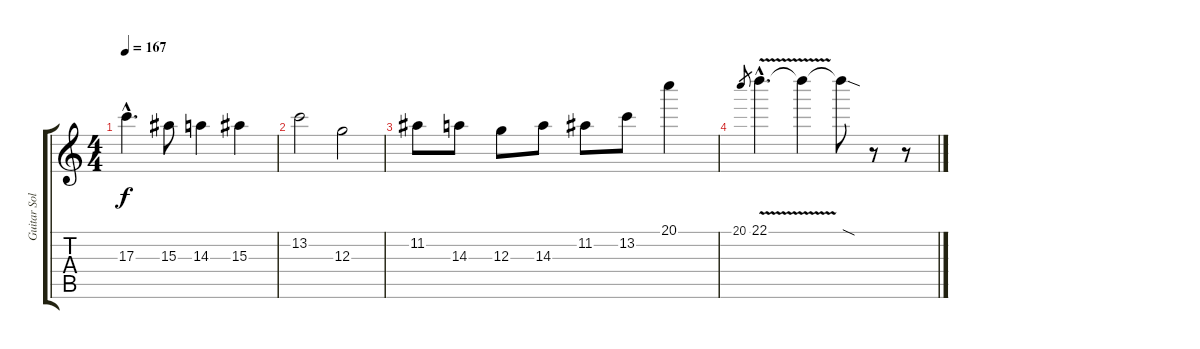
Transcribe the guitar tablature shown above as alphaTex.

\track ("Guitar Solo" "Guitar Sol") {instrument distortionguitar}
\staff {score tabs}
\tuning (E4 B3 G3 D3 A2 E2) {hide}
\ts (4 4)
\tempo 167
\clef g2
\ks c
17.3{hac t}.4{d dy f} 15.3.8 14.3.4 15.3.4 |
13.2.2 12.3.2 |
11.2.8 14.3.8 12.3.8 14.3.8 11.2.8 13.2.8 20.1.4 |
20.1.8{gr} 22.1{v hac}.4{d} 22.1{t}.4 22.1{sod t}.8 r.8 r.8
